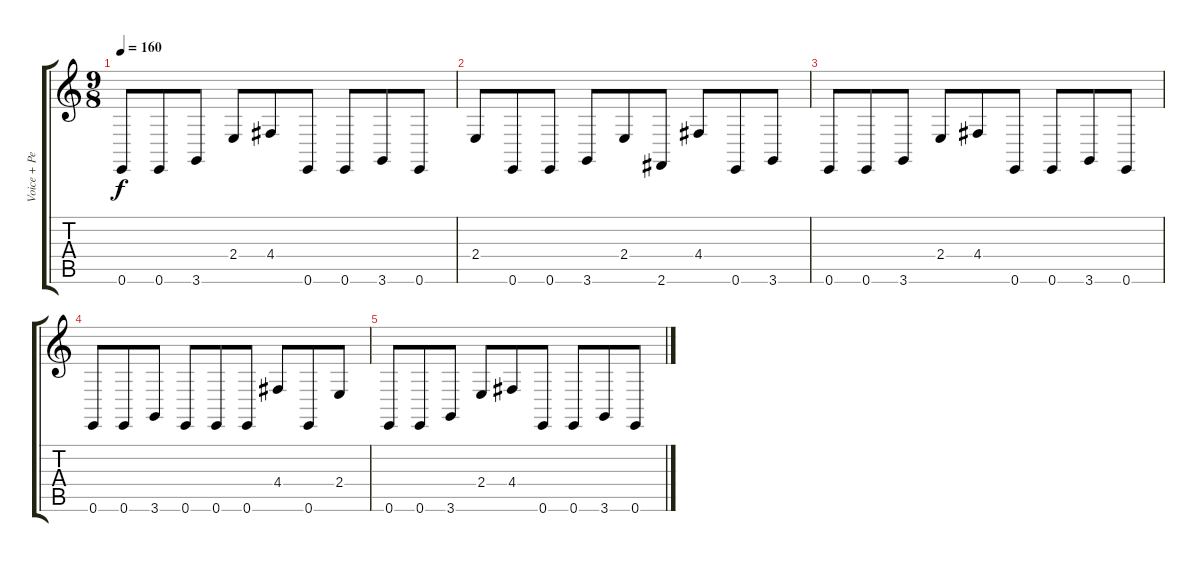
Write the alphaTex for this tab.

\track ("Voice + Percussion" "Voice + Pe") {instrument flute}
\staff {score tabs}
\tuning (E4 B3 G3 D3 A2 E2) {hide}
\ts (9 8)
\tempo 160
\clef g2
\ks c
0.6.8{dy f} 0.6.8 3.6.8 2.4.8 4.4.8 0.6.8 0.6.8 3.6.8 0.6.8 |
2.4.8 0.6.8 0.6.8 3.6.8 2.4.8 2.6.8 4.4.8 0.6.8 3.6.8 |
0.6.8 0.6.8 3.6.8 2.4.8 4.4.8 0.6.8 0.6.8 3.6.8 0.6.8 |
0.6.8 0.6.8 3.6.8 0.6.8 0.6.8 0.6.8 4.4.8 0.6.8 2.4.8 |
0.6.8 0.6.8 3.6.8 2.4.8 4.4.8 0.6.8 0.6.8 3.6.8 0.6.8
